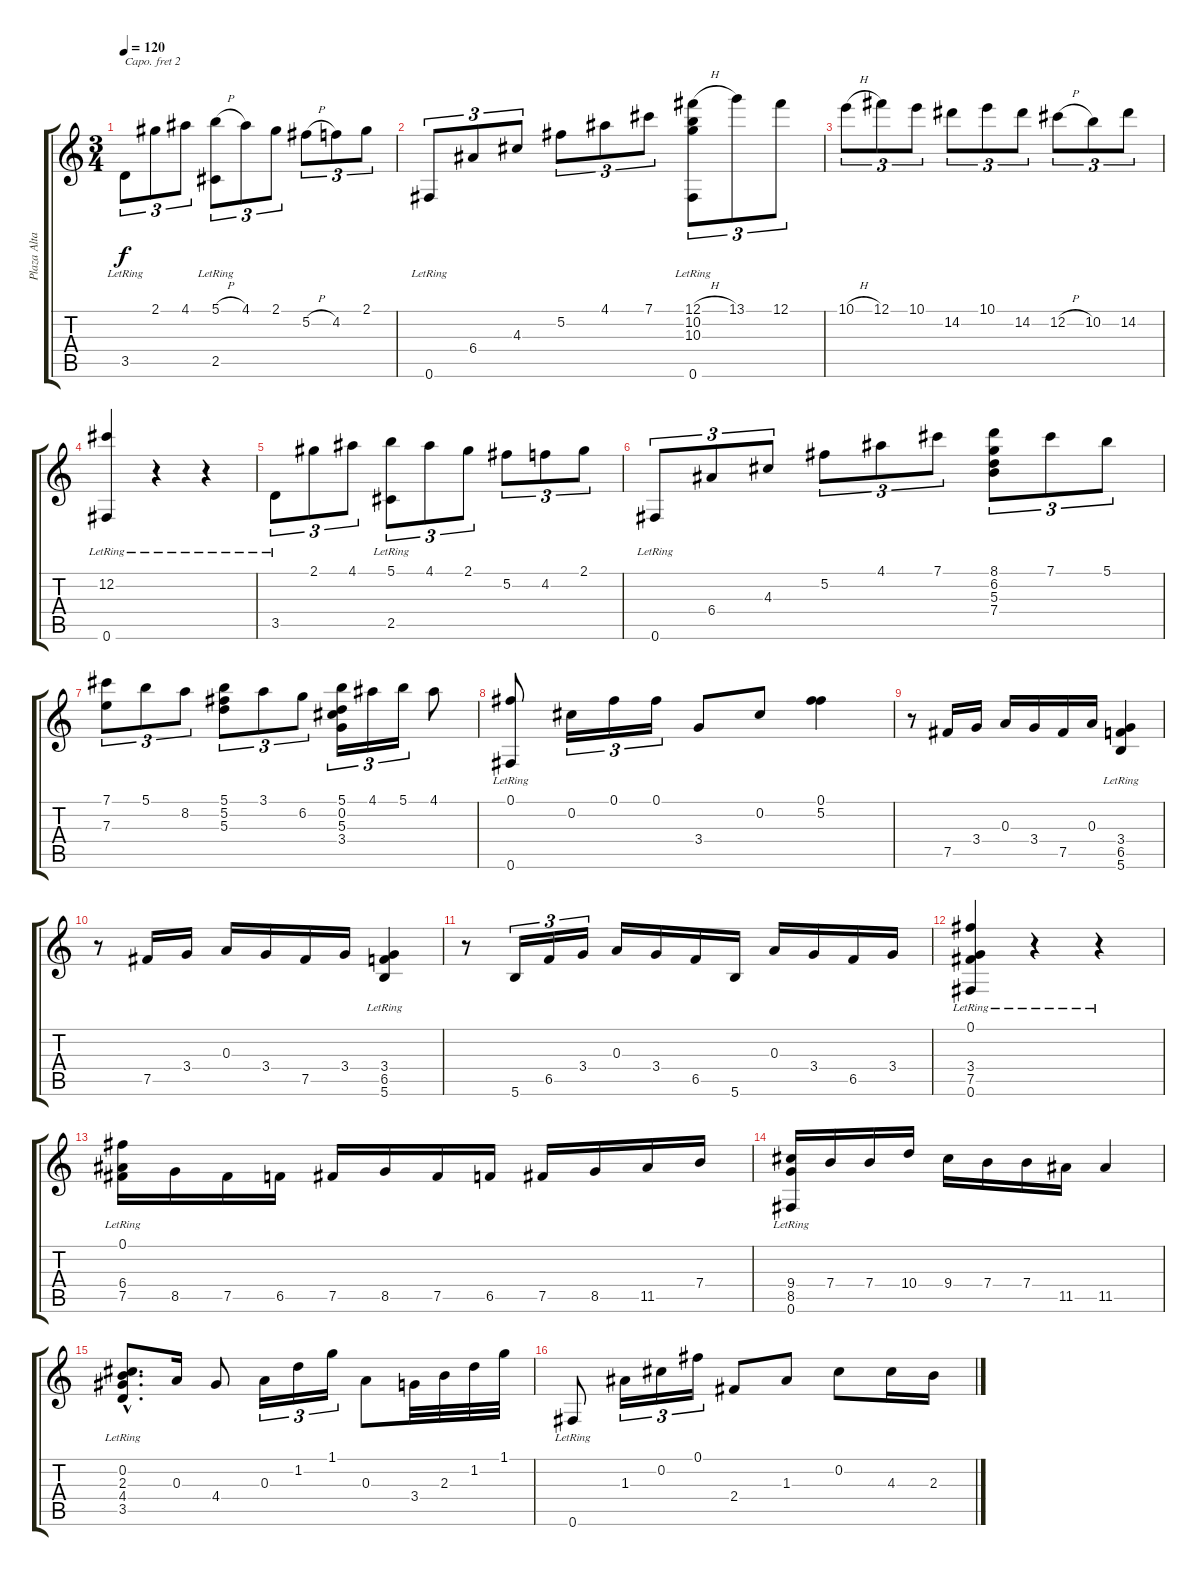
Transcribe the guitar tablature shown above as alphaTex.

\track ("Plaza Alta" "Plaza Alta") {instrument acousticguitarnylon}
\staff {score tabs}
\capo 2
\tuning (E4 B3 G3 D3 A2 E2) {hide}
\ts (3 4)
\tempo 120
\clef g2
\ks c
3.5{lr}.8{tu (3 2) dy f instrument acousticguitarnylon} 2.1.8{tu (3 2)} 4.1.8{tu (3 2)} (5.1{h} 2.5{lr}).8{tu (3 2)} 4.1.8{tu (3 2)} 2.1.8{tu (3 2)} 5.2{h}.8{tu (3 2)} 4.2.8{tu (3 2)} 2.1.8{tu (3 2)} |
0.6{lr}.8{tu (3 2)} 6.4.8{tu (3 2)} 4.3.8{tu (3 2)} 5.2.8{tu (3 2)} 4.1.8{tu (3 2)} 7.1.8{tu (3 2)} (12.1{h} 10.2 10.3 0.6{lr}).8{tu (3 2)} 13.1.8{tu (3 2)} 12.1.8{tu (3 2)} |
10.1{h}.8{tu (3 2)} 12.1.8{tu (3 2)} 10.1.8{tu (3 2)} 14.2.8{tu (3 2)} 10.1.8{tu (3 2)} 14.2.8{tu (3 2)} 12.2{h}.8{tu (3 2)} 10.2.8{tu (3 2)} 14.2.8{tu (3 2)} |
(12.2{lr} 0.6{lr}).4 r.4 r.4 |
3.5{lr}.8{tu (3 2)} 2.1.8{tu (3 2)} 4.1.8{tu (3 2)} (5.1 2.5{lr}).8{tu (3 2)} 4.1.8{tu (3 2)} 2.1.8{tu (3 2)} 5.2.8{tu (3 2)} 4.2.8{tu (3 2)} 2.1.8{tu (3 2)} |
0.6{lr}.8{tu (3 2)} 6.4.8{tu (3 2)} 4.3.8{tu (3 2)} 5.2.8{tu (3 2)} 4.1.8{tu (3 2)} 7.1.8{tu (3 2)} (8.1 6.2 5.3 7.4).8{tu (3 2)} 7.1.8{tu (3 2)} 5.1.8{tu (3 2)} |
(7.1 7.3).8{tu (3 2)} 5.1.8{tu (3 2)} 8.2.8{tu (3 2)} (5.1 5.2 5.3).8{tu (3 2)} 3.1.8{tu (3 2)} 6.2.8{tu (3 2)} (5.1 0.2 5.3 3.4).16{tu (3 2)} 4.1.16{tu (3 2)} 5.1.16{tu (3 2)} 4.1.8 |
(0.1 0.6{lr}).8 0.2.16{tu (3 2)} 0.1.16{tu (3 2)} 0.1.16{tu (3 2)} 3.4.8 0.2.8 (0.1 5.2).4 |
r.8 7.5.16 3.4.16 0.3.16 3.4.16 7.5.16 0.3.16 (3.4{lr} 6.5{lr} 5.6{lr}).4 |
r.8 7.5.16 3.4.16 0.3.16 3.4.16 7.5.16 3.4.16 (3.4{lr} 6.5{lr} 5.6{lr}).4 |
r.8 5.6.16{tu (3 2)} 6.5.16{tu (3 2)} 3.4.16{tu (3 2)} 0.3.16 3.4.16 6.5.16 5.6.16 0.3.16 3.4.16 6.5.16 3.4.16 |
(0.1{lr} 3.4{lr} 7.5{lr} 0.6{lr}).4 r.4 r.4 |
(0.1{lr} 6.4{lr} 7.5{lr}).16 8.5.16 7.5.16 6.5.16 7.5.16 8.5.16 7.5.16 6.5.16 7.5.16 8.5.16 11.5.16 7.4.16 |
(9.4{lr} 8.5{lr} 0.6{lr}).16 7.4.16 7.4.16 10.4.16 9.4.16 7.4.16 7.4.16 11.5.16 11.5.4 |
(0.2{hac lr} 2.3{hac lr} 4.4{hac lr} 3.5{hac lr}).8{d} 0.3.16 4.4.8 0.3.16{tu (3 2)} 1.2.16{tu (3 2)} 1.1.16{tu (3 2)} 0.3.8 3.4.32 2.3.32 1.2.32 1.1.32 |
0.6{lr}.8 1.3.16{tu (3 2)} 0.2.16{tu (3 2)} 0.1.16{tu (3 2)} 2.4.8 1.3.8 0.2.8 4.3.16 2.3.16
